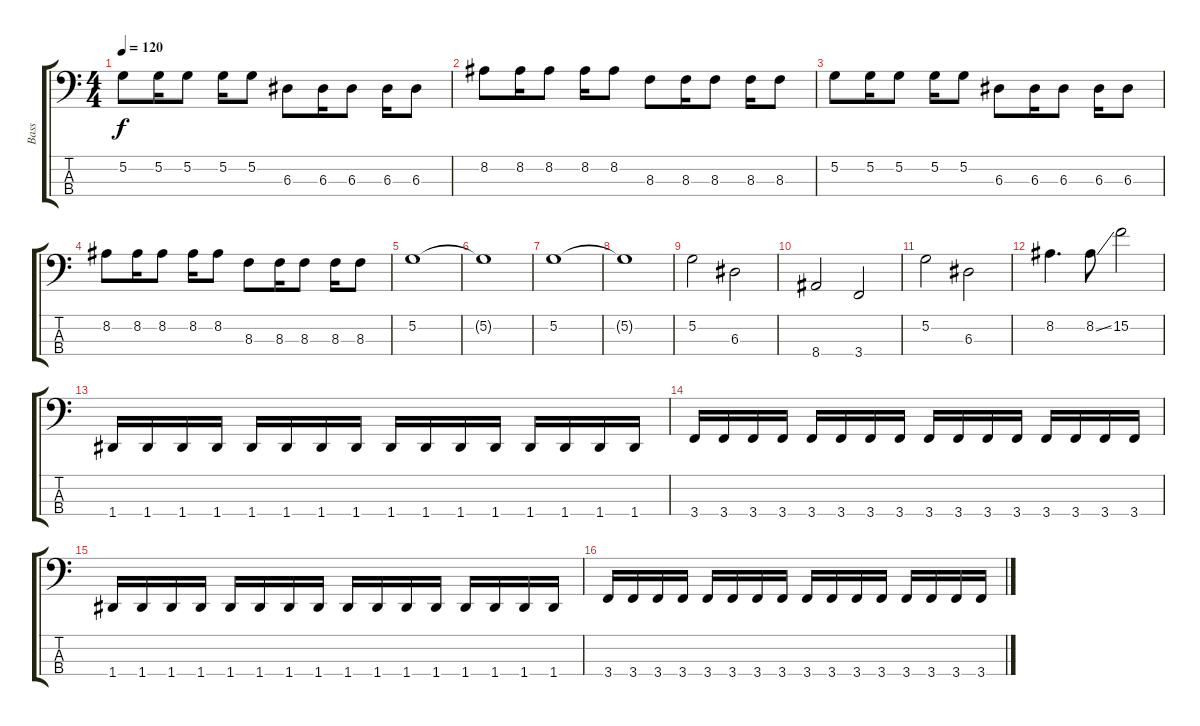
\track ("Bass" "Bass") {instrument electricbasspick}
\staff {score tabs}
\tuning (G2 D2 A1 D1) {hide}
\ts (4 4)
\tempo 120
\clef f4
\ks c
5.2.8{dy f} 5.2.16 5.2.8 5.2.16 5.2.8 6.3.8 6.3.16 6.3.8 6.3.16 6.3.8 |
8.2.8 8.2.16 8.2.8 8.2.16 8.2.8 8.3.8 8.3.16 8.3.8 8.3.16 8.3.8 |
5.2.8 5.2.16 5.2.8 5.2.16 5.2.8 6.3.8 6.3.16 6.3.8 6.3.16 6.3.8 |
8.2.8 8.2.16 8.2.8 8.2.16 8.2.8 8.3.8 8.3.16 8.3.8 8.3.16 8.3.8 |
5.2.1 |
5.2{t}.1 |
5.2.1 |
5.2{t}.1 |
5.2.2 6.3.2 |
8.4.2 3.4.2 |
5.2.2 6.3.2 |
8.2.4{d} 8.2{ss}.8 15.2.2 |
1.4.16 1.4.16 1.4.16 1.4.16 1.4.16 1.4.16 1.4.16 1.4.16 1.4.16 1.4.16 1.4.16 1.4.16 1.4.16 1.4.16 1.4.16 1.4.16 |
3.4.16 3.4.16 3.4.16 3.4.16 3.4.16 3.4.16 3.4.16 3.4.16 3.4.16 3.4.16 3.4.16 3.4.16 3.4.16 3.4.16 3.4.16 3.4.16 |
1.4.16 1.4.16 1.4.16 1.4.16 1.4.16 1.4.16 1.4.16 1.4.16 1.4.16 1.4.16 1.4.16 1.4.16 1.4.16 1.4.16 1.4.16 1.4.16 |
3.4.16 3.4.16 3.4.16 3.4.16 3.4.16 3.4.16 3.4.16 3.4.16 3.4.16 3.4.16 3.4.16 3.4.16 3.4.16 3.4.16 3.4.16 3.4.16
